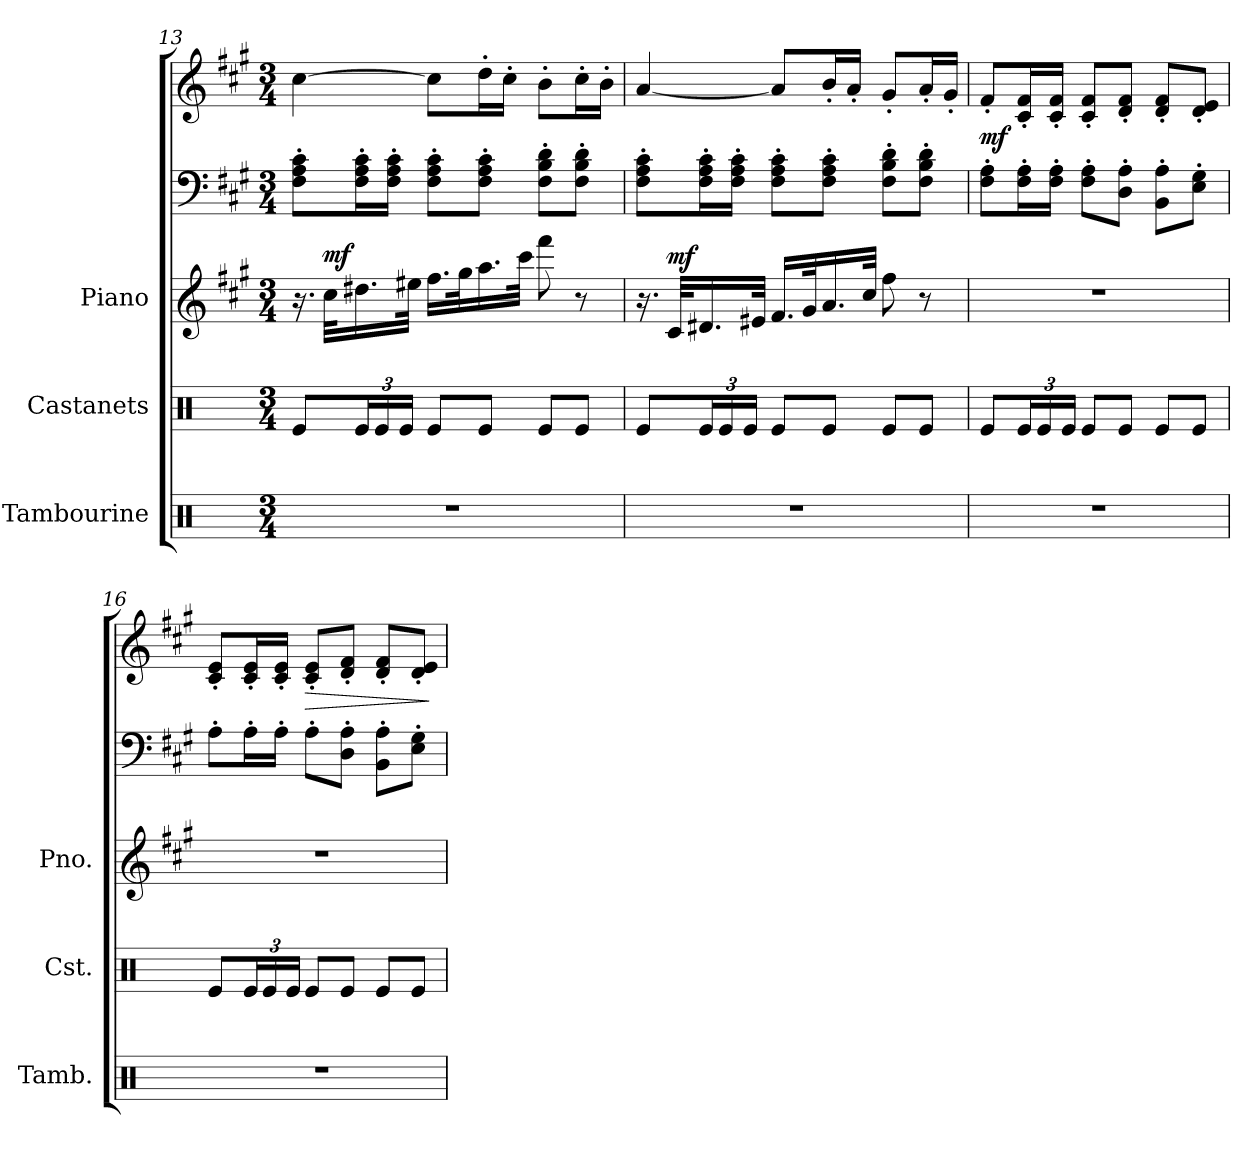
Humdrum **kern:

**kern	**kern	**kern	**kern	**kern	**dynam
*part3	*part2	*part1	*part1	*part1	*part1
*staff5	*staff4	*staff3	*staff2	*staff1	*staff1/2/3
*I"Tambourine	*I"Castanets	*I"Piano	*	*	*
*I'Tamb.	*I'Cst.	*I'Pno.	*	*	*
*clefX	*clefX	*clefG2	*clefF4	*clefG2	*
*k[]	*k[]	*k[f#c#g#]	*k[f#c#g#]	*k[f#c#g#]	*
*M3/4	*M3/4	*M3/4	*M3/4	*M3/4	*
=13	=13	=13	=13	=13	=13
2.r	8Re/L	16.r	8F#\' 8A\' 8c#\'L	[4cc#\	.
!	!	!	!	!	!LO:DY:a=3
.	.	32cc#\KLL	.	.	mf
*	*Xbrackettup	*	*	*	*
.	24Re/L	16.dd#X\	16F#\' 16A\' 16c#\'L	.	.
.	24Re/	.	.	.	.
.	.	.	16F#\' 16A\' 16c#\'JJ	.	.
.	24Re/JJ	.	.	.	.
.	.	32ee#X\JJk	.	.	.
.	8Re/L	16.ff#\LL	8F#\' 8A\' 8c#\'L	8cc#\L]	.
.	.	32gg#\K	.	.	.
.	8Re/J	16.aa\	8F#\' 8A\' 8c#\'J	16dd'\L	.
.	.	.	.	16cc#'\JJ	.
.	.	32ccc#\JJk	.	.	.
.	8Re/L	8fff#\	8F#\' 8B\' 8d\'L	8b'\L	.
.	8Re/J	8r	8F#\' 8B\' 8d\'J	16cc#'\L	.
.	.	.	.	16b'\JJ	.
!!LO:PB:g=z
=14	=14	=14	=14	=14	=14
2.r	8Re/L	16.r	8F#\' 8A\' 8c#\'L	[4a/	.
!	!	!	!	!	!LO:DY:a=3
.	.	32c#/KLL	.	.	mf
.	24Re/L	16.d#X/	16F#\' 16A\' 16c#\'L	.	.
.	24Re/	.	.	.	.
.	.	.	16F#\' 16A\' 16c#\'JJ	.	.
.	24Re/JJ	.	.	.	.
.	.	32e#X/JJk	.	.	.
.	8Re/L	16.f#/LL	8F#\' 8A\' 8c#\'L	8a/L]	.
.	.	32g#/K	.	.	.
.	8Re/J	16.a/	8F#\' 8A\' 8c#\'J	16b'/L	.
.	.	.	.	16a'/JJ	.
.	.	32cc#/JJk	.	.	.
.	8Re/L	8ff#\	8F#\' 8B\' 8d\'L	8g#'/L	.
.	8Re/J	8r	8F#\' 8B\' 8d\'J	16a'/L	.
.	.	.	.	16g#'/JJ	.
=15	=15	=15	=15	=15	=15
!	!	!	!	!	!LO:DY:b
2.r	8Re/L	2.r	8F#\' 8A\'L	8f#'/L	mf
.	24Re/L	.	16F#\' 16A\'L	16c#/' 16f#/'L	.
.	24Re/	.	.	.	.
.	.	.	16F#\' 16A\'JJ	16c#/' 16f#/'JJ	.
.	24Re/JJ	.	.	.	.
.	8Re/L	.	8F#\' 8A\'L	8c#/' 8f#/'L	.
.	8Re/J	.	8D\' 8A\'J	8d/' 8f#/'J	.
.	8Re/L	.	8BB\' 8A\'L	8d/' 8f#/'L	.
.	8Re/J	.	8E\' 8G#\'J	8d/' 8e/'J	.
=16	=16	=16	=16	=16	=16
2.r	8Re/L	2.r	8A'\L	8c#/' 8e/'L	.
.	24Re/L	.	16A'\L	16c#/' 16e/'L	.
.	24Re/	.	.	.	.
.	.	.	16A'\JJ	16c#/' 16e/'JJ	.
.	24Re/JJ	.	.	.	.
!	!	!	!	!	!LO:HP:b
.	8Re/L	.	8A'\L	8c#/' 8e/'L	>
.	8Re/J	.	8D\' 8A\'J	8d/' 8f#/'J	.
.	8Re/L	.	8BB\' 8A\'L	8d/' 8f#/'L	.
.	8Re/J	.	8E\' 8G#\'J	8d/' 8e/'J	.
.	.	.	.	.	]
=	=	=	=	=	=
*-	*-	*-	*-	*-	*-
